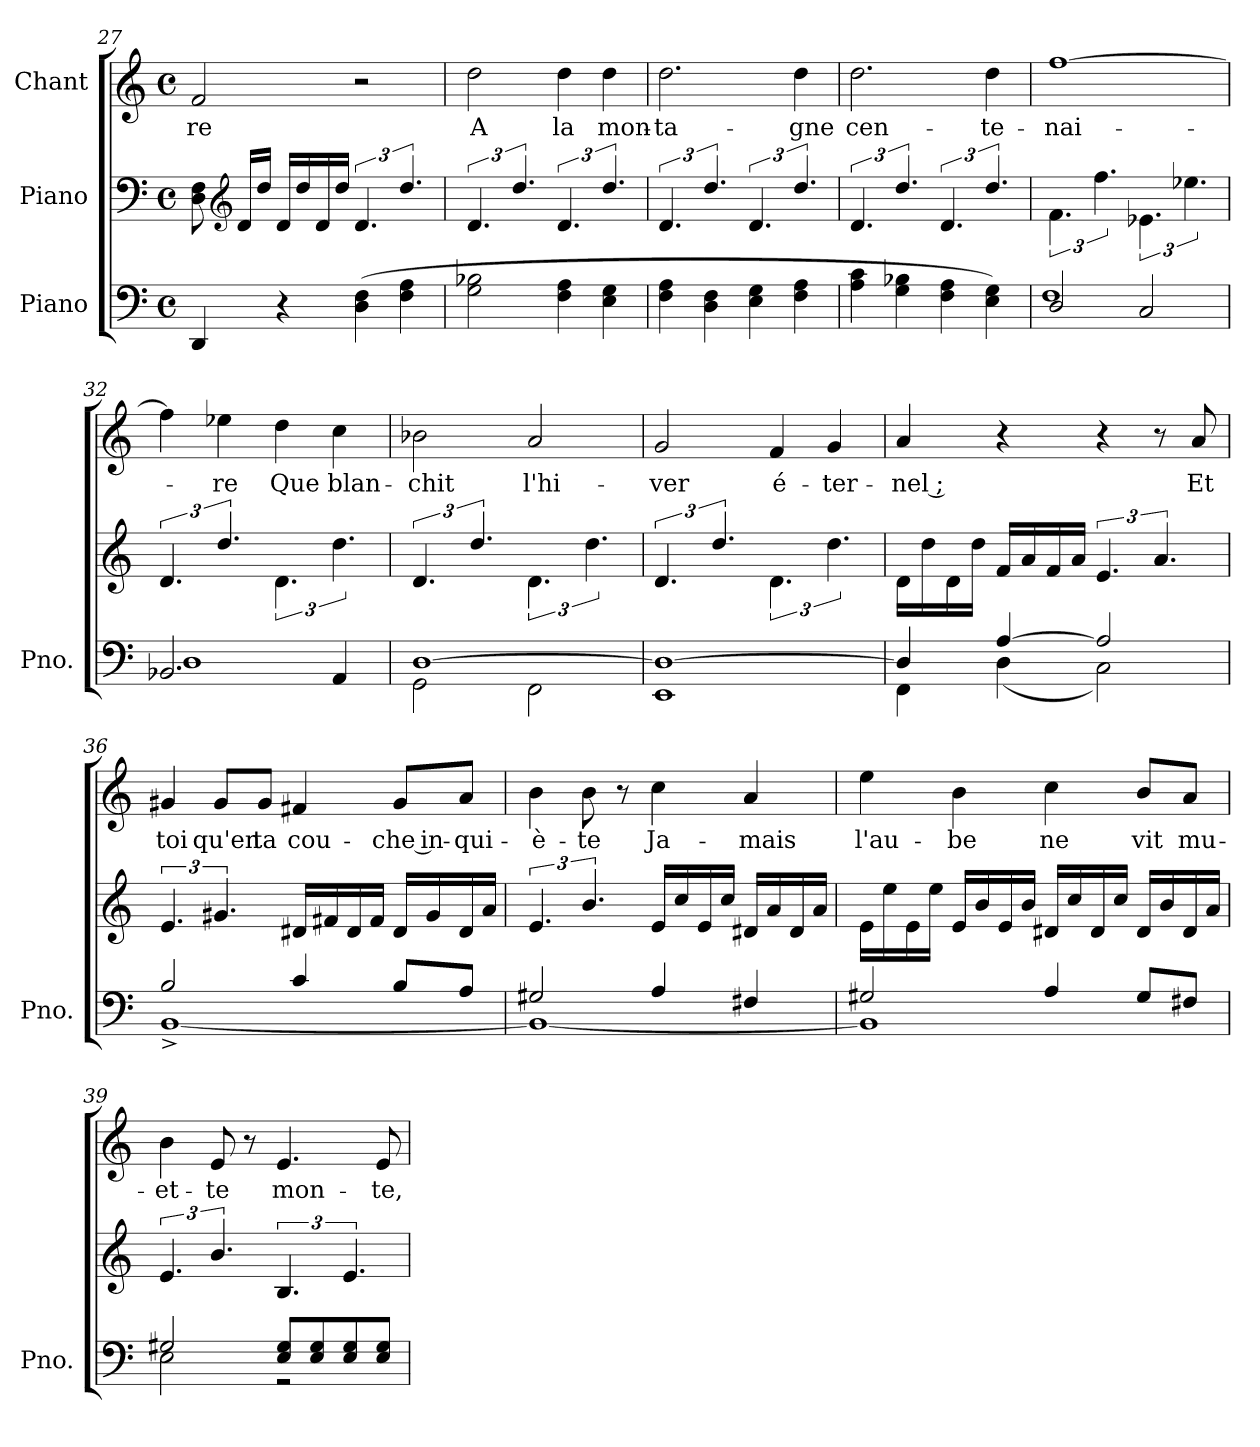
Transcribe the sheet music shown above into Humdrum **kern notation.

**kern	**kern	**kern	**text
*part3	*part2	*part1	*part1
*staff3	*staff2	*staff1	*staff1
*I"Piano	*I"Piano	*I"Chant	*
*I'Pno.	*	*	*
*clefF4	*clefF4	*clefG2	*
*k[]	*k[]	*k[]	*
*C:	*C:	*C:	*
*M4/4	*M4/4	*M4/4	*
*met(c)	*met(c)	*met(c)	*
=27	=27	=27	=27
4DD/	8D\ 8F\	2f/	-re
*	*clefG2	*	*
.	16d/LL	.	.
.	16dd/JJ	.	.
4r	16d/LL	.	.
.	16dd/	.	.
.	16d/	.	.
.	16dd/JJ	.	.
(4D\ 4F\	6.d/	2r	.
4F\ 4A\	6.dd/	.	.
=28	=28	=28	=28
2G\ 2B-X\	6.d/	2dd\	A
.	6.dd/	.	.
4F\ 4A\	6.d/	4dd\	la
4E\ 4G\	6.dd/	4dd\	mon-
=29	=29	=29	=29
4F\ 4A\	6.d/	2.dd\	-ta-
4D\ 4F\	6.dd/	.	.
4E\ 4G\	6.d/	.	.
4F\ 4A\	6.dd/	4dd\	-gne
!!LO:LB:g=z
=30	=30	=30	=30
4A\ 4c\	6.d/	2.dd\	cen-
4G\ 4B-X\	6.dd/	.	.
4F\ 4A\	6.d/	.	.
4E\ 4G\)	6.dd/	4dd\	-te-
=31	=31	=31	=31
*^	*	*	*
2D/	1F\	6.f\	[1ff\	-nai-
.	.	6.ff\	.	.
2C/	.	6.e-X\	.	.
.	.	6.ee-X\	.	.
=32	=32	=32	=32	=32
2.BB-X/	1D\	6.d/	4ff\]	.
.	.	6.dd/	4ee-X\	-re
.	.	6.d\	4dd\	Que
4AA/	.	6.dd\	4cc\	blan-
=33	=33	=33	=33	=33
[1D/	2GG\	6.d/	2b-X\	-chit
.	.	6.dd/	.	.
.	2FF\	6.d\	2a/	l'hi-
.	.	6.dd\	.	.
*v	*v	*	*	*
=34	=34	=34	=34
1EE/ 1D_/	6.d/	2g/	-ver
.	6.dd/	.	.
.	6.d\	4f/	é-
.	6.dd\	4g/	-ter-
!!LO:PB:g=z
=35	=35	=35	=35
*^	*	*	*
4D/]	4FF\	16d\LL	4a/	-nel ;
.	.	16dd\	.	.
.	.	16d\	.	.
.	.	16dd\JJ	.	.
[4A/	(4D\	16f/LL	4r	.
.	.	16a/	.	.
.	.	16f/	.	.
.	.	16a/JJ	.	.
2A/]	2C\)	6.e/	4r	.
.	.	6.a/	8r	.
.	.	.	8a/	Et
=36	=36	=36	=36	=36
2B/	[1BB^\	6.e/	4g#X/	toi
.	.	6.g#X/	8g#/L	qu'en
.	.	.	8g#/J	ta
4c/	.	16d#X/LL	4f#X/	cou-
.	.	16f#X/	.	.
.	.	16d#/	.	.
.	.	16f#/JJ	.	.
8B/L	.	16d#/LL	8g#/L	-che in-
.	.	16g#/	.	.
8A/J	.	16d#/	8a/J	-qui-
.	.	16a/JJ	.	.
=37	=37	=37	=37	=37
2G#X/	1BB\_	6.e/	4b\	-è-
.	.	6.b/	8b\	-te
.	.	.	8r	.
4A/	.	16e/LL	4cc\	Ja-
.	.	16cc/	.	.
.	.	16e/	.	.
.	.	16cc/JJ	.	.
4F#X/	.	16d#X/LL	4a/	-mais
.	.	16a/	.	.
.	.	16d#/	.	.
.	.	16a/JJ	.	.
!!LO:LB:g=z
=38	=38	=38	=38	=38
2G#X/	1BB\]	16e\LL	4ee\	l'au-
.	.	16ee\	.	.
.	.	16e\	.	.
.	.	16ee\JJ	.	.
.	.	16e/LL	4b\	-be
.	.	16b/	.	.
.	.	16e/	.	.
.	.	16b/JJ	.	.
4A/	.	16d#X/LL	4cc\	ne
.	.	16cc/	.	.
.	.	16d#/	.	.
.	.	16cc/JJ	.	.
8G#/L	.	16d#/LL	8b/L	vit
.	.	16b/	.	.
8F#X/J	.	16d#/	8a/J	mu-
.	.	16a/JJ	.	.
=39	=39	=39	=39	=39
2G#X/	2E\	6.e/	4b\	-et-
.	.	6.b/	8e/	-te
.	.	.	8r	.
8E/ 8G#/L	2r	6.B/	4.e/	mon-
8E/ 8G#/	.	.	.	.
8E/ 8G#/	.	6.e/	.	.
8E/ 8G#/J	.	.	8e/	-te,
*v	*v	*	*	*
=	=	=	=
*-	*-	*-	*-
